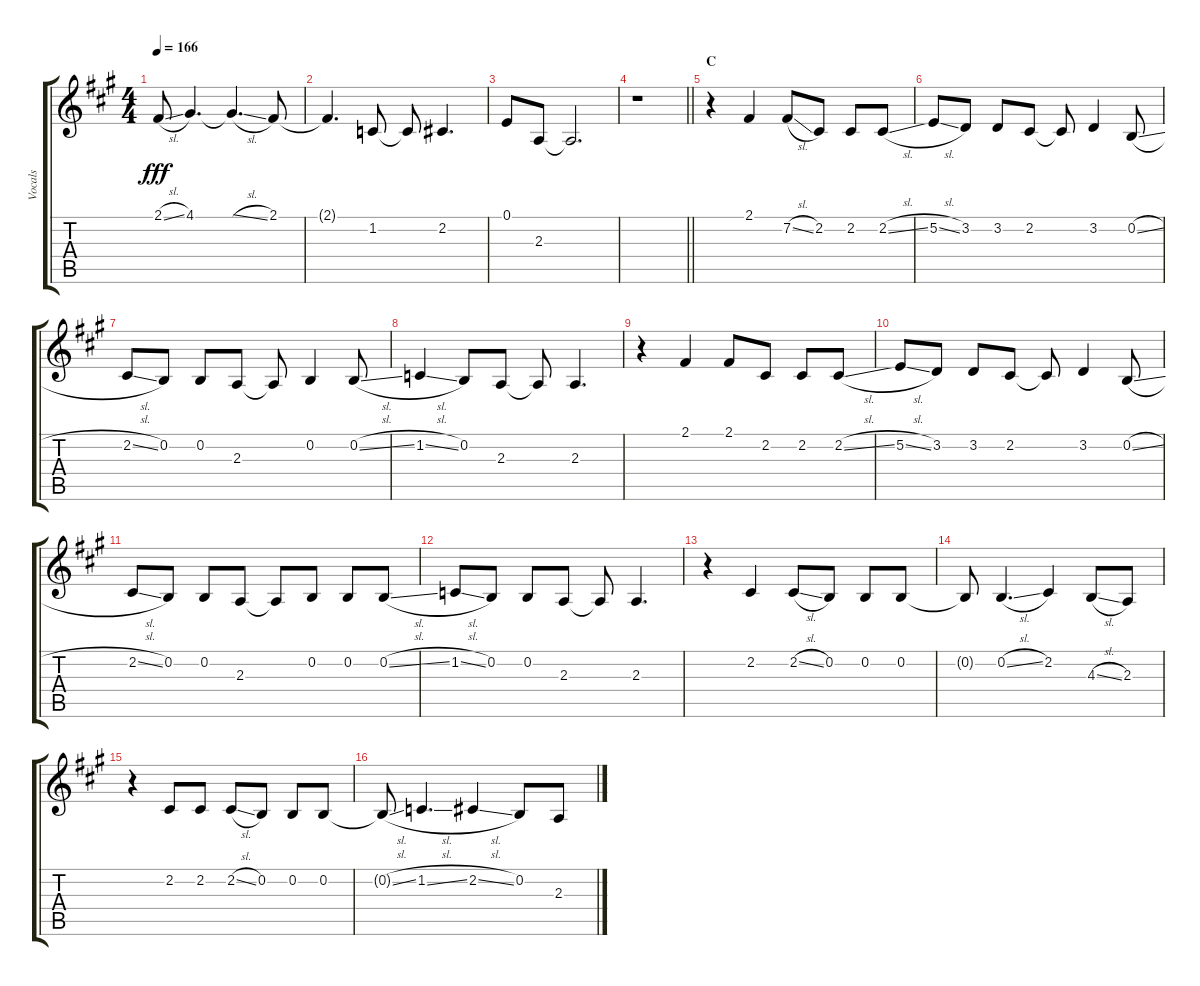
\track ("Vocals" "Vocals") {instrument voiceoohs}
\staff {score tabs}
\tuning (E4 B3 G3 D3 A2 E2) {hide}
\ts (4 4)
\tempo 166
\clef g2
\ks a
2.1{sl}.8{dy fff} 4.1.4{d} 4.1{sl t}.4{d} 2.1.8 |
2.1{t}.4{d} 1.2.8 1.2{t}.8 2.2.4{d} |
0.1.8 2.3.8 2.3{t}.2{d} |
\barLineRight lightlight
r.1 |
\section ("" "C")
r.4 2.1.4 7.2{sl}.8 2.2.8 2.2.8 2.2{sl}.8 |
5.2{sl}.8 3.2.8 3.2.8 2.2.8 2.2{t}.8 3.2.4 0.2{sl}.8 |
2.2{sl}.8 0.2.8 0.2.8 2.3.8 2.3{t}.8 0.2.4 0.2{sl}.8 |
1.2{sl}.4 0.2.8 2.3.8 2.3{t}.8 2.3.4{d} |
r.4 2.1.4 2.1.8 2.2.8 2.2.8 2.2{sl}.8 |
5.2{sl}.8 3.2.8 3.2.8 2.2.8 2.2{t}.8 3.2.4 0.2{sl}.8 |
2.2{sl}.8 0.2.8 0.2.8 2.3.8 2.3{t}.8 0.2.8 0.2.8 0.2{sl}.8 |
1.2{sl}.8 0.2.8 0.2.8 2.3.8 2.3{t}.8 2.3.4{d} |
r.4 2.2.4 2.2{sl}.8 0.2.8 0.2.8 0.2.8 |
0.2{t}.8 0.2{sl}.4{d} 2.2.4 4.3{sl}.8 2.3.8 |
r.4 2.2.8 2.2.8 2.2{sl}.8 0.2.8 0.2.8 0.2.8 |
0.2{sl t}.8 1.2{sl}.4{d} 2.2{sl}.4 0.2.8 2.3.8
